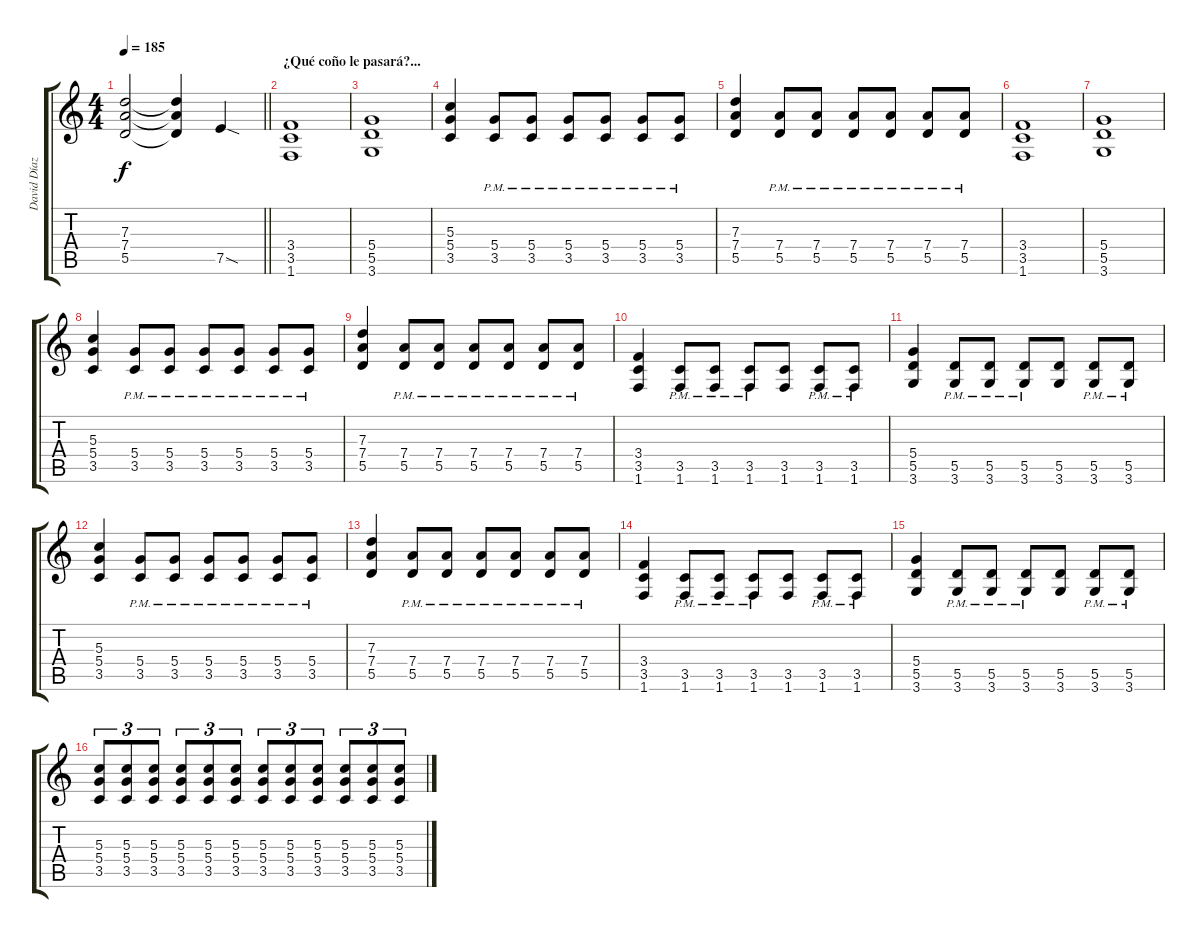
\track ("David Díaz 'Kolibrí' - Guitarra" "David Díaz") {instrument overdrivenguitar}
\staff {score tabs}
\tuning (E4 B3 G3 D3 A2 E2) {hide}
\ts (4 4)
\tempo 185
\clef g2
\barLineRight lightlight
\ks c
(7.3 7.4 5.5).2{dy f} (7.3{t} 7.4{t} 5.5{t}).4 7.5{sod}.4 |
\section ("" "¿Qué coño le pasará?...")
(3.4 3.5 1.6).1 |
(5.4 5.5 3.6).1 |
(5.3 5.4 3.5).4 (5.4{pm} 3.5{pm}).8 (5.4{pm} 3.5{pm}).8 (5.4{pm} 3.5{pm}).8 (5.4{pm} 3.5{pm}).8 (5.4{pm} 3.5{pm}).8 (5.4{pm} 3.5{pm}).8 |
(7.3 7.4 5.5).4 (7.4{pm} 5.5{pm}).8 (7.4{pm} 5.5{pm}).8 (7.4{pm} 5.5{pm}).8 (7.4{pm} 5.5{pm}).8 (7.4{pm} 5.5{pm}).8 (7.4{pm} 5.5{pm}).8 |
(3.4 3.5 1.6).1 |
(5.4 5.5 3.6).1 |
(5.3 5.4 3.5).4 (5.4{pm} 3.5{pm}).8 (5.4{pm} 3.5{pm}).8 (5.4{pm} 3.5{pm}).8 (5.4{pm} 3.5{pm}).8 (5.4{pm} 3.5{pm}).8 (5.4{pm} 3.5{pm}).8 |
(7.3 7.4 5.5).4 (7.4{pm} 5.5{pm}).8 (7.4{pm} 5.5{pm}).8 (7.4{pm} 5.5{pm}).8 (7.4{pm} 5.5{pm}).8 (7.4{pm} 5.5{pm}).8 (7.4{pm} 5.5{pm}).8 |
(3.4 3.5 1.6).4 (3.5{pm} 1.6{pm}).8 (3.5{pm} 1.6{pm}).8 (3.5{pm} 1.6{pm}).8 (3.5 1.6).8 (3.5{pm} 1.6{pm}).8 (3.5{pm} 1.6{pm}).8 |
(5.4 5.5 3.6).4 (5.5{pm} 3.6{pm}).8 (5.5{pm} 3.6{pm}).8 (5.5{pm} 3.6{pm}).8 (5.5 3.6).8 (5.5{pm} 3.6{pm}).8 (5.5{pm} 3.6{pm}).8 |
(5.3 5.4 3.5).4 (5.4{pm} 3.5{pm}).8 (5.4{pm} 3.5{pm}).8 (5.4{pm} 3.5{pm}).8 (5.4{pm} 3.5{pm}).8 (5.4{pm} 3.5{pm}).8 (5.4{pm} 3.5{pm}).8 |
(7.3 7.4 5.5).4 (7.4{pm} 5.5{pm}).8 (7.4{pm} 5.5{pm}).8 (7.4{pm} 5.5{pm}).8 (7.4{pm} 5.5{pm}).8 (7.4{pm} 5.5{pm}).8 (7.4{pm} 5.5{pm}).8 |
(3.4 3.5 1.6).4 (3.5{pm} 1.6{pm}).8 (3.5{pm} 1.6{pm}).8 (3.5{pm} 1.6{pm}).8 (3.5 1.6).8 (3.5{pm} 1.6{pm}).8 (3.5{pm} 1.6{pm}).8 |
(5.4 5.5 3.6).4 (5.5{pm} 3.6{pm}).8 (5.5{pm} 3.6{pm}).8 (5.5{pm} 3.6{pm}).8 (5.5 3.6).8 (5.5{pm} 3.6{pm}).8 (5.5{pm} 3.6{pm}).8 |
(5.3 5.4 3.5).8{tu (3 2)} (5.3 5.4 3.5).8{tu (3 2)} (5.3 5.4 3.5).8{tu (3 2)} (5.3 5.4 3.5).8{tu (3 2)} (5.3 5.4 3.5).8{tu (3 2)} (5.3 5.4 3.5).8{tu (3 2)} (5.3 5.4 3.5).8{tu (3 2)} (5.3 5.4 3.5).8{tu (3 2)} (5.3 5.4 3.5).8{tu (3 2)} (5.3 5.4 3.5).8{tu (3 2)} (5.3 5.4 3.5).8{tu (3 2)} (5.3 5.4 3.5).8{tu (3 2)}
